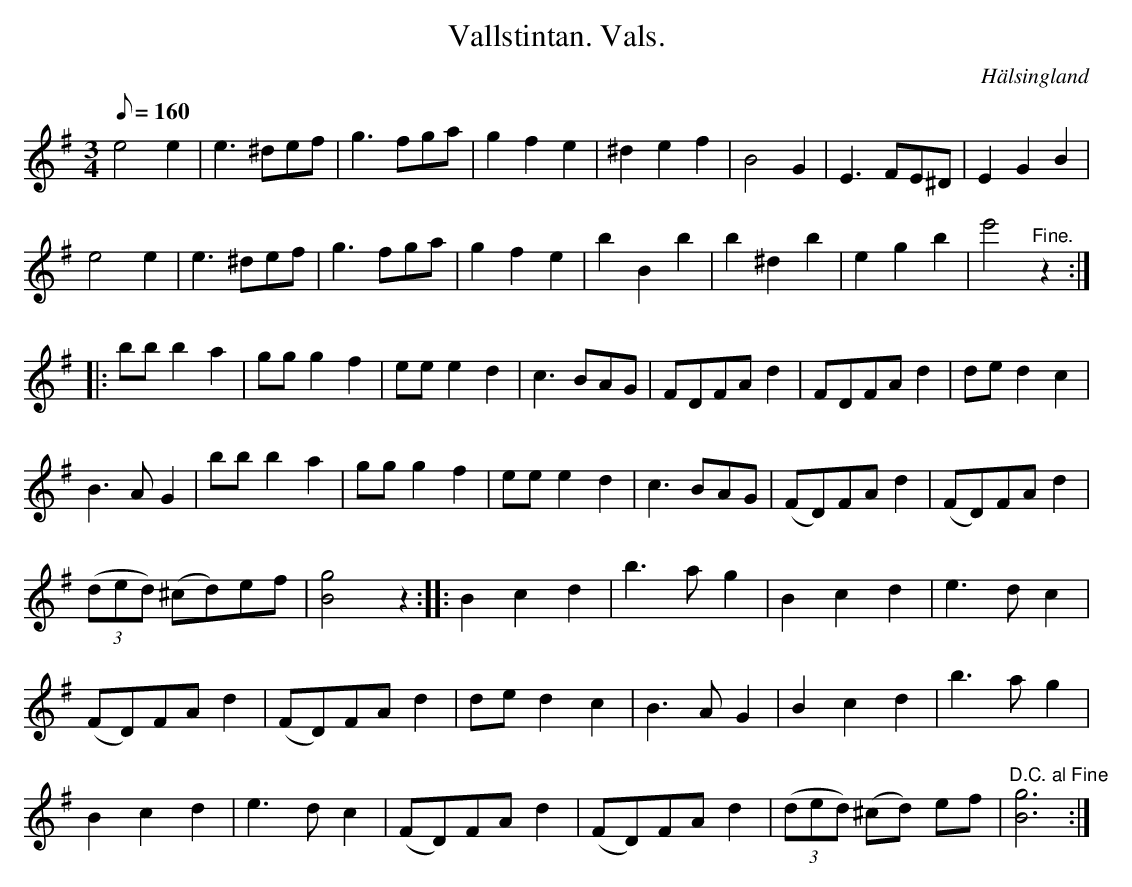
X:1
T:Vallstintan. Vals.
O:Hälsingland
L:1/8
M:3/4
Q:160
K:G
V:1
e4 e2 | e3 ^def | g3 fga | g2 f2 e2 | ^d2 e2 f2 | B4 G2 | E3 FE^D | E2 G2 B2 |
e4 e2 | e3 ^def | g3 fga | g2 f2 e2 | b2 B2 b2 |  b2 ^d2 b2 | e2 g2 b2 | e'4 "^Fine." z2 :|
|:bb b2 a2 | gg g2 f2 | ee e2 d2 | c3 BAG | FDFA d2 | FDFA d2 | de d2 c2 |
B3 A G2 | bb b2 a2 | gg g2 f2 | ee e2 d2 | c3 BAG | (FD)FA d2 | (FD)FA d2 |
(3(ded) (^cd)ef | [g4B4] z2 :: B2 c2 d2 | b3 a g2 | B2 c2 d2 | e3 d c2 |
(FD)FA d2 | (FD)FA d2 | de d2 c2 | B3 A G2 | B2 c2 d2 | b3 a g2 |
B2 c2 d2 | e3 d c2 | (FD)FA d2 | (FD)FA d2 | (3(ded) (^cd) ef | "^D.C. al Fine" [g6B6]  :|
